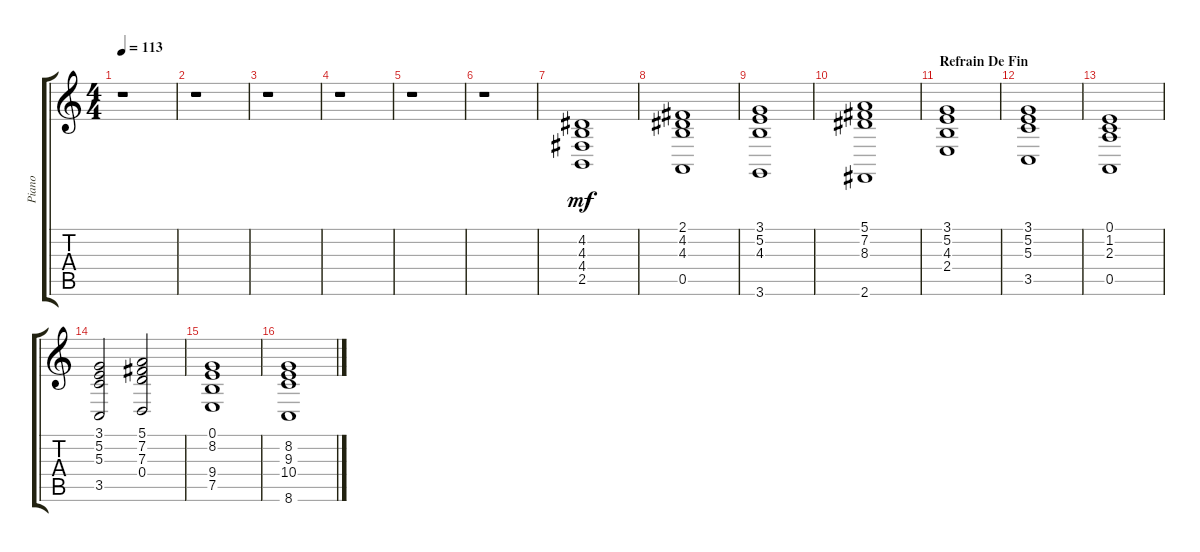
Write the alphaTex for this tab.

\track ("Piano" "Piano") {instrument electricpiano2}
\staff {score tabs}
\tuning (E4 B3 G3 D3 A2 E2) {hide}
\ts (4 4)
\tempo 113
\clef g2
\ks c
r.1{dy mf} |
r.1 |
r.1 |
r.1 |
r.1 |
r.1 |
(4.2 4.3 4.4 2.5).1 |
(2.1 4.2 4.3 0.5).1 |
(3.1 5.2 4.3 3.6).1 |
(5.1 7.2 8.3 2.6).1 |
\section ("" "Refrain De Fin")
(3.1 5.2 4.3 2.4).1 |
(3.1 5.2 5.3 3.5).1 |
(0.1 1.2 2.3 0.5).1 |
(3.1 5.2 5.3 3.5).2 (5.1 7.2 7.3 0.4).2 |
(0.1 8.2 9.4 7.5).1 |
(8.2 9.3 10.4 8.6).1
